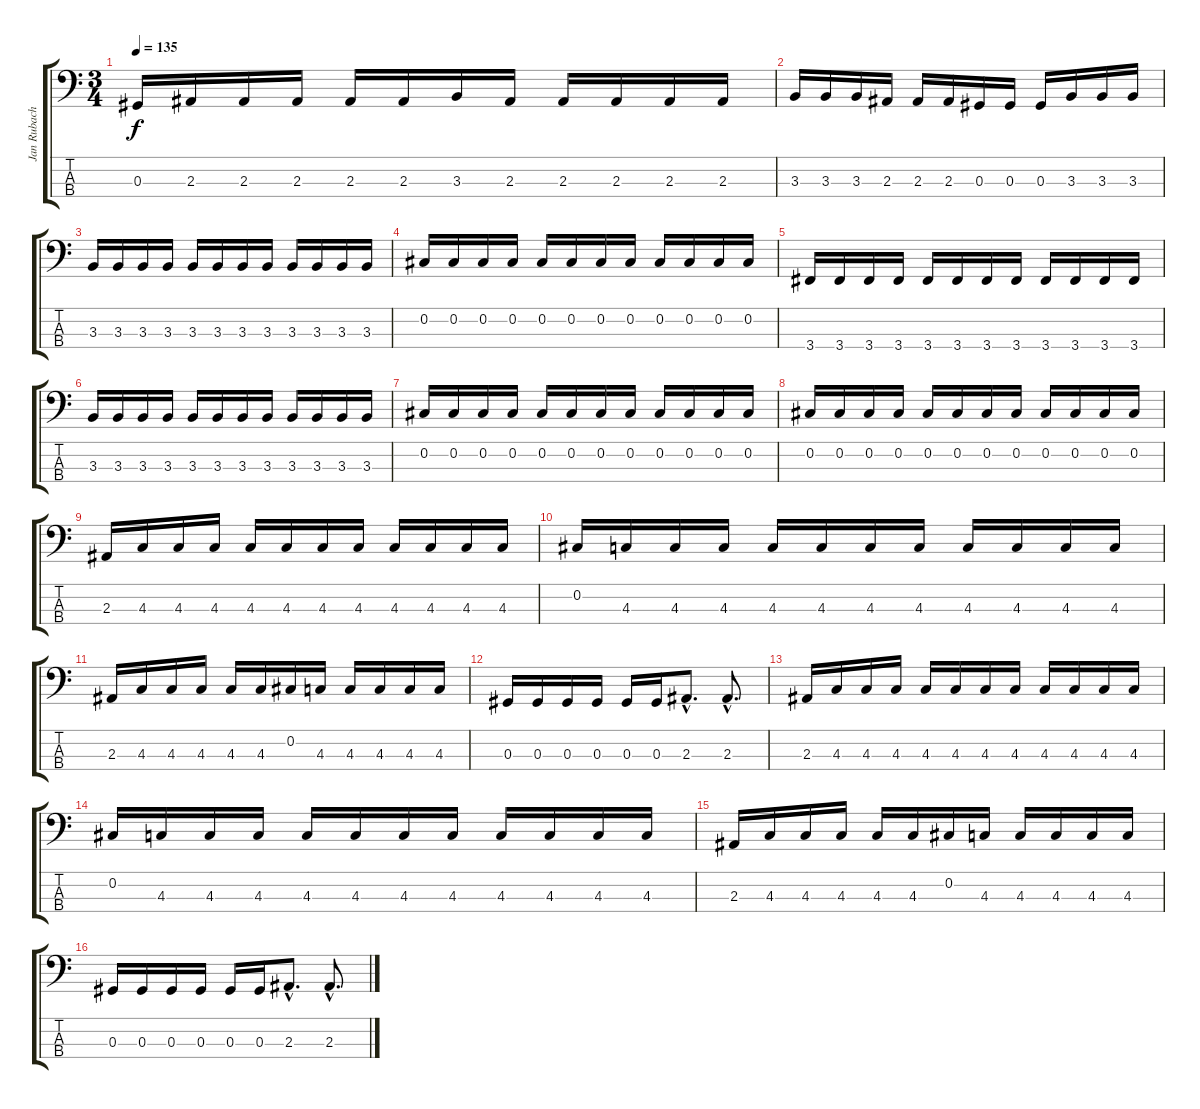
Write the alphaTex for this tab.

\track ("Jan Rubach" "Jan Rubach") {instrument electricbasspick}
\staff {score tabs}
\tuning (Gb2 Db2 Ab1 Eb1) {hide}
\ts (3 4)
\tempo 135
\clef f4
\ks c
0.3.16{dy f} 2.3.16 2.3.16 2.3.16 2.3.16 2.3.16 3.3.16 2.3.16 2.3.16 2.3.16 2.3.16 2.3.16 |
3.3.16 3.3.16 3.3.16 2.3.16 2.3.16 2.3.16 0.3.16 0.3.16 0.3.16 3.3.16 3.3.16 3.3.16 |
3.3.16 3.3.16 3.3.16 3.3.16 3.3.16 3.3.16 3.3.16 3.3.16 3.3.16 3.3.16 3.3.16 3.3.16 |
0.2.16 0.2.16 0.2.16 0.2.16 0.2.16 0.2.16 0.2.16 0.2.16 0.2.16 0.2.16 0.2.16 0.2.16 |
3.4.16 3.4.16 3.4.16 3.4.16 3.4.16 3.4.16 3.4.16 3.4.16 3.4.16 3.4.16 3.4.16 3.4.16 |
3.3.16 3.3.16 3.3.16 3.3.16 3.3.16 3.3.16 3.3.16 3.3.16 3.3.16 3.3.16 3.3.16 3.3.16 |
0.2.16 0.2.16 0.2.16 0.2.16 0.2.16 0.2.16 0.2.16 0.2.16 0.2.16 0.2.16 0.2.16 0.2.16 |
0.2.16 0.2.16 0.2.16 0.2.16 0.2.16 0.2.16 0.2.16 0.2.16 0.2.16 0.2.16 0.2.16 0.2.16 |
2.3.16 4.3.16 4.3.16 4.3.16 4.3.16 4.3.16 4.3.16 4.3.16 4.3.16 4.3.16 4.3.16 4.3.16 |
0.2.16 4.3.16 4.3.16 4.3.16 4.3.16 4.3.16 4.3.16 4.3.16 4.3.16 4.3.16 4.3.16 4.3.16 |
2.3.16 4.3.16 4.3.16 4.3.16 4.3.16 4.3.16 0.2.16 4.3.16 4.3.16 4.3.16 4.3.16 4.3.16 |
0.3.16 0.3.16 0.3.16 0.3.16 0.3.16 0.3.16 2.3{hac}.8{d} 2.3{hac}.8{d} |
2.3.16 4.3.16 4.3.16 4.3.16 4.3.16 4.3.16 4.3.16 4.3.16 4.3.16 4.3.16 4.3.16 4.3.16 |
0.2.16 4.3.16 4.3.16 4.3.16 4.3.16 4.3.16 4.3.16 4.3.16 4.3.16 4.3.16 4.3.16 4.3.16 |
2.3.16 4.3.16 4.3.16 4.3.16 4.3.16 4.3.16 0.2.16 4.3.16 4.3.16 4.3.16 4.3.16 4.3.16 |
0.3.16 0.3.16 0.3.16 0.3.16 0.3.16 0.3.16 2.3{hac}.8{d} 2.3{hac}.8{d}
